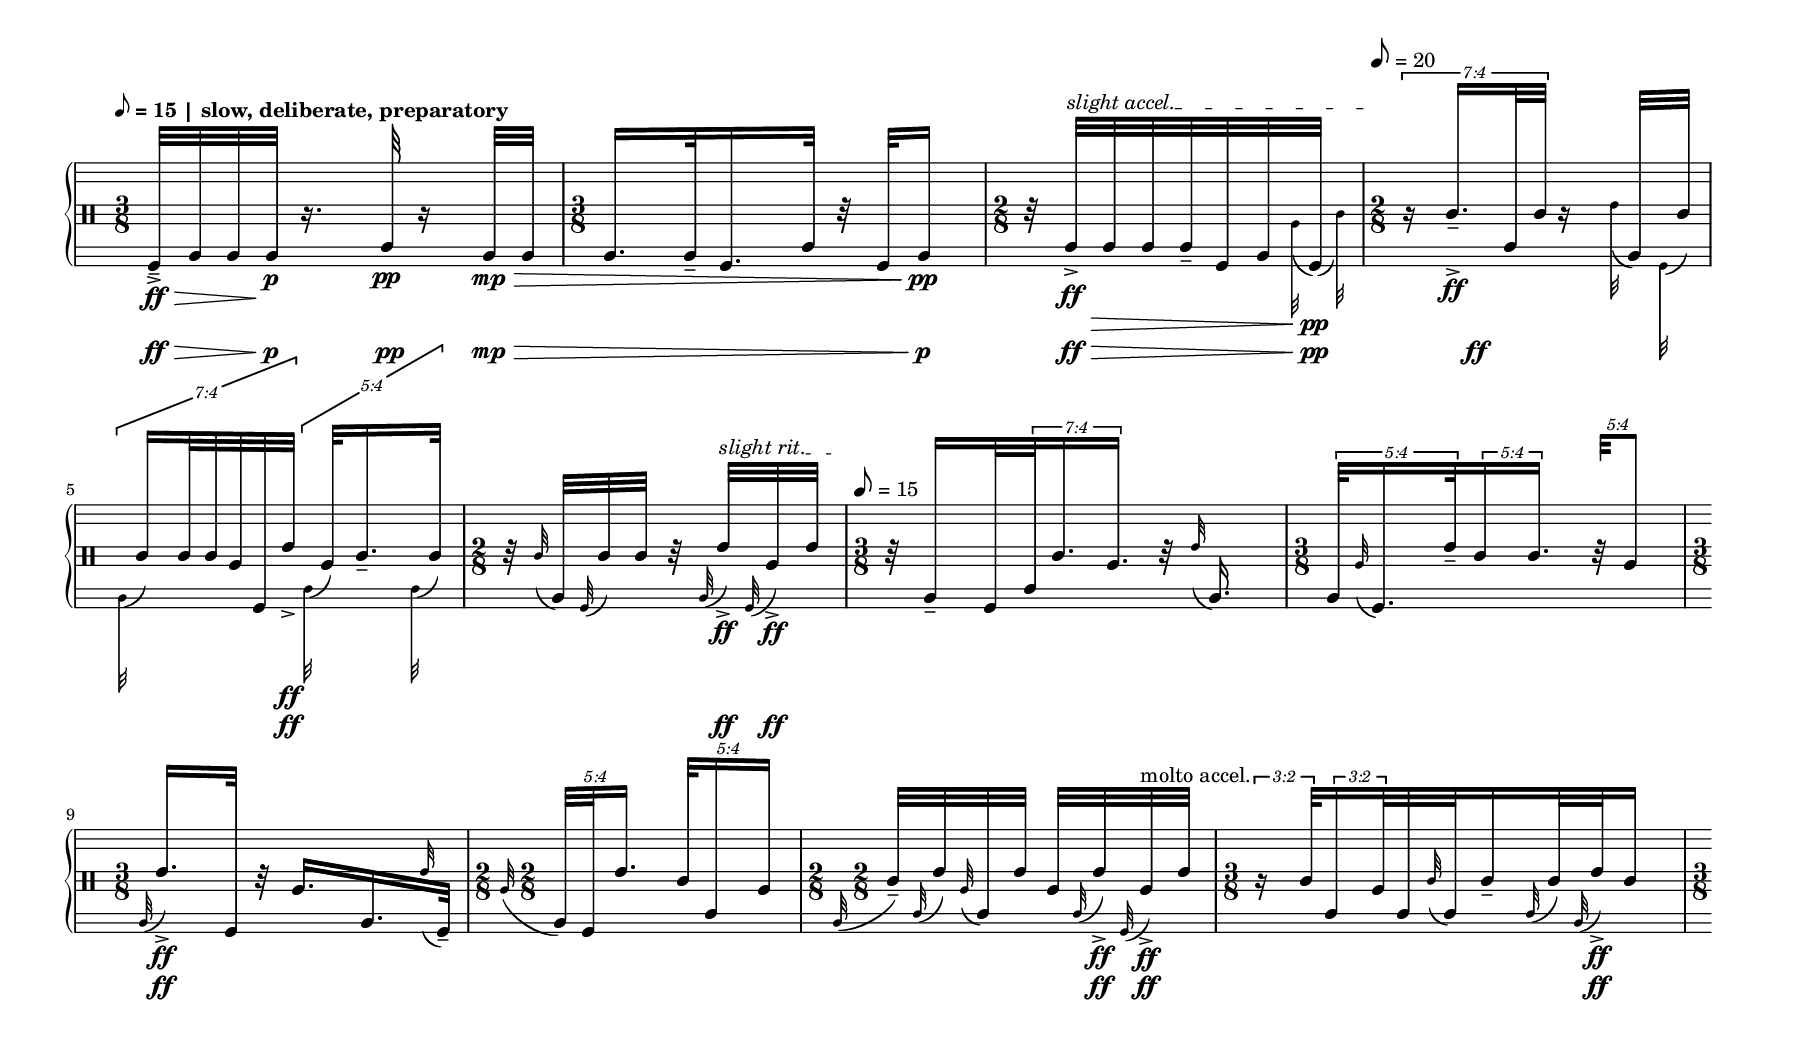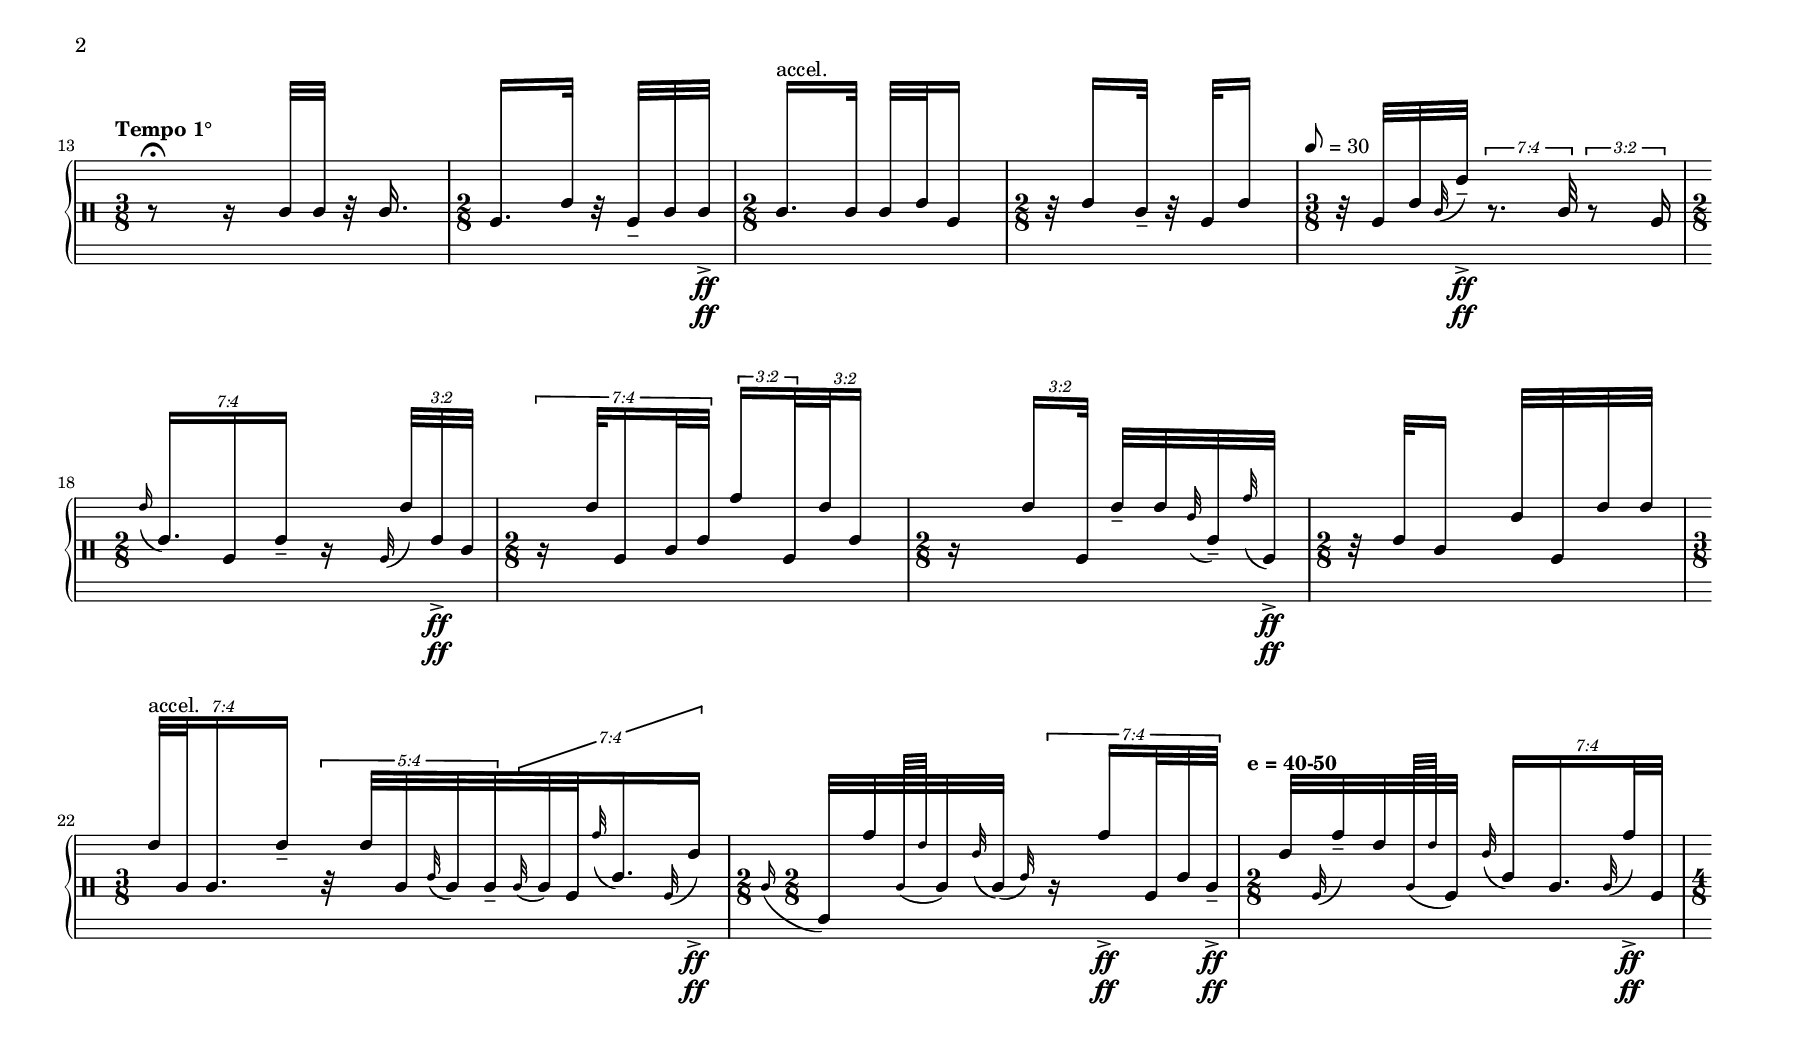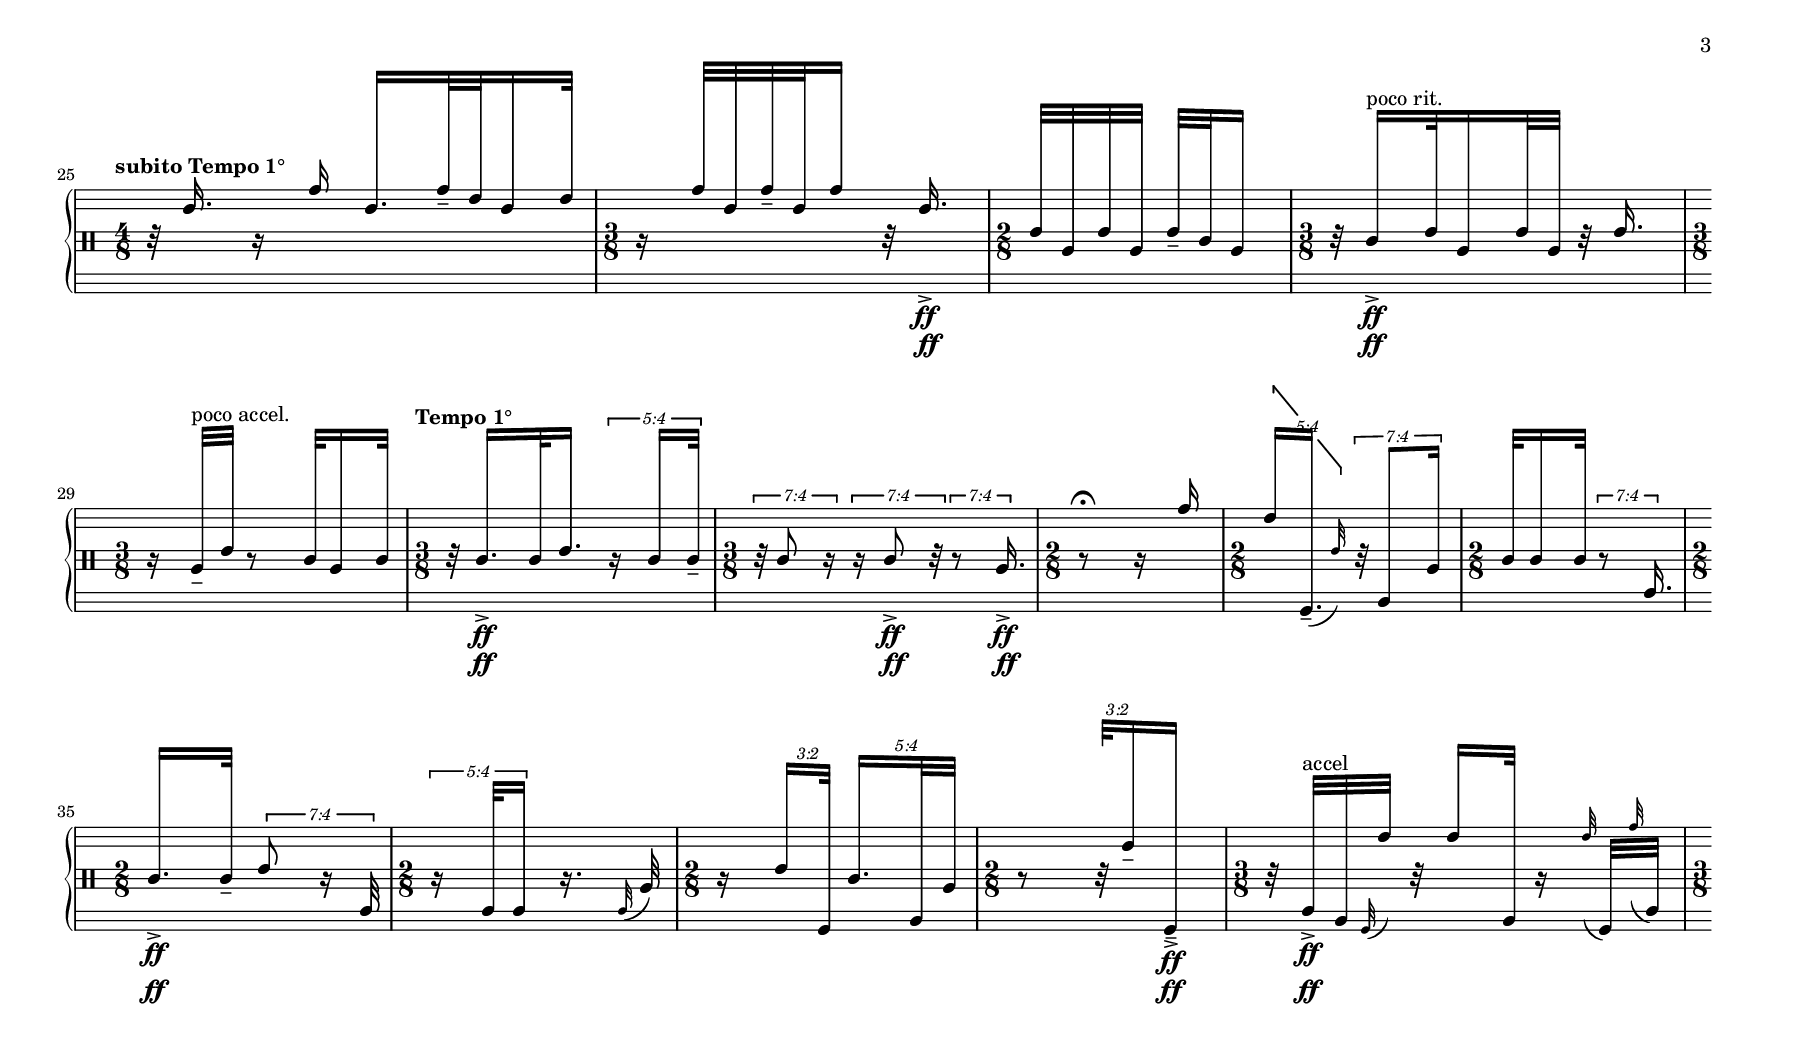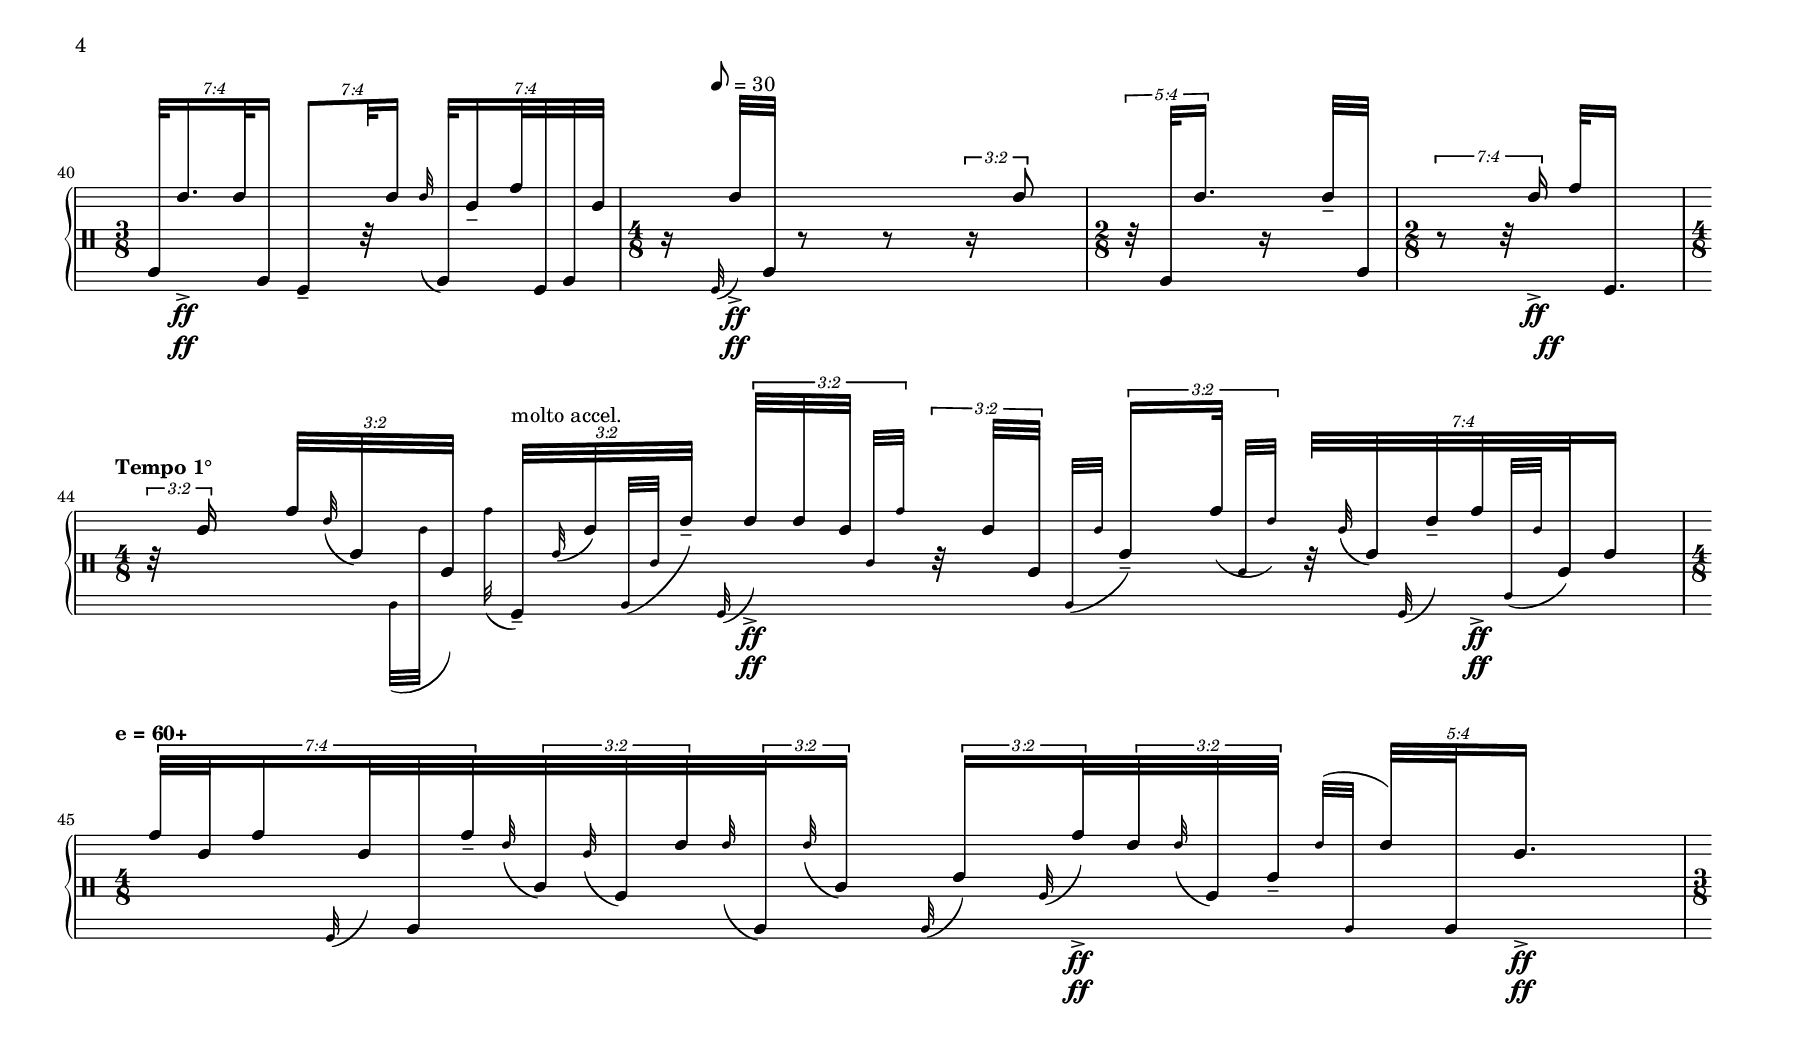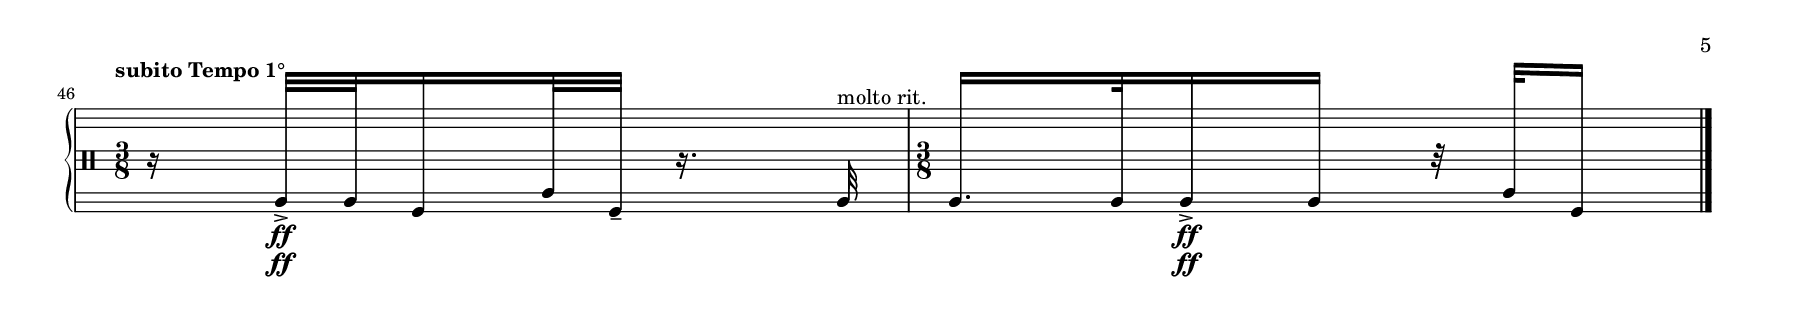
\version "2.19.83"
\language "english"

\version "2.19.83"

aristeiaDynamics = \new Dynamics {
  \time 3/8
  s16.\ff \> s32\p
  s16. s32\pp
  s16 s16\mp\>
  
  \time 3/8
  s4
  s16 s16\p
  
  \time 2/8
  
  s32 s16.\ff \>
  s16. s32\pp
  
  \time 2/8
  
  s16 s16\ff
  s8
  
%  \time 2/8
  
  \tuplet 7/4 { s8. s32\ff }
  s8
  
  \time 2/8
  s8
  s32
  s32 \ff
  s16\ff
  
  \time 3/8
  s4.
  
  \time 3/8
  s4.
  
%  \time 3/8
  s4.\ff
  
   \time 2/8
   s4
   
   \time 2/8
   s8
   s32 s32\ff s16\ff
   
   \time 3/8
   s4
   s32 s16.\ff
   
   %\time 3/8
   s4.
   
   \time 2/8
   s8
   s16. s32\ff
   
   \time 2/8
   s4
   
   \time 2/8
   s4
   
   \time 3/8
   s16. s32\ff s4
   
   %\time 2/8
   s8.
   \tuplet 3/2 { s32 s16\ff}
   
   \time 2/8
   s4
   
   \time 2/8
   s8.. s32\ff
   
   \time 2/8
   s4
   
   %\time 3/8
   s4
   \tuplet 7/4 { s8 s32 s16\ff}
  
  \time 2/8
  s8
  \tuplet 7/4 { s16 s16\ff s16 s32\ff}
    
   \time 2/8
   s8
   \tuplet 7/4 { s8 s32 s16\ff}
   
   %\time 4/8
   s2
   
   \time 3/8
   s4 s32 s16.\ff
   
   \time 2/8
   s4
   
   \time 3/8
   s32 s16.\ff s4
   
   %\time 3/8
   s4.
   
   \time 3/8
   s32 s16.\ff s4
   
   \time 3/8
   s8
   \tuplet 7/4 { s16 s8\ff s32 }
   \tuplet 7/4 { s8 s16.\ff }

  \time 2/8
  s4
  
  \time 2/8
  s4
  
  \time 2/8
  s4

  %\time 2/8
  s4\ff
  
  \time 2/8
  s4
  
  \time 2/8
  s4
  
  \time 2/8
  s8. s16\ff
  
  \time 3/8
  s32 s16.\ff s4
  
  %\time 3/8
  \tuplet 7/4 {
    s32 s16.\ff s16.
  }
  s4
  
  \time 4/8
  s16 s16\ff s8 s4
  
  \time 2/8
  s4
  
  \time 2/8
  \tuplet 7/4 { s8. s32\ff} s8
  
  %|time 4/8
  s8. s16\ff
  s8
  \tuplet 7/4 { s16. s8\ff }
  
  %\time 4/8
  s4
  \tuplet 3/2 { s16 s32\ff } s16
  \tuplet 5/4 { s16 s16.\ff }
  
  %\time 3/8
  s16 s16\ff s4
  
  \time 3/8
  s8 s4\ff
}



#(set-global-staff-size 18)
#(set! paper-alist (cons '("my size" . (cons (* 12 in) (* 9 in))) paper-alist))
\paper {
  #(set-paper-size "my size")
  ragged-last-bottom = ##t
  % line-width = 7.5\in
  left-margin = 0.5\in
  bottom-margin = 1.25\in
  top-margin = 1.25\in
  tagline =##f
  indent = 0
  ragged-right = ##f
  system-system-spacing.minimum-distance = #30
}

setGrace = {
  \once \stemDown
  \once \override Stem.length = #20
}

\score {
  \new PianoStaff <<
    \new Staff {
    \override Staff.Stem.stemlet-length = #1
    \override Score.BarNumber.break-visibility = ##(#f #f #t)
    % \stemDown
    \stemUp
     \override Beam.damping = #20
    \override Stem.details.beamed-lengths = #'(14 14 14 14 14)
    \stopStaff
    \override Staff.StaffSymbol.line-positions = #'(-11 -9 -7 -2 0 2 7 9 11)
    \startStaff
    \clef percussion
    \time 3/8

    %1
    \tempo \markup {
      \teeny \general-align #Y #DOWN \note #"8" #1 "= 15"
      "| slow, deliberate, preparatory"
    }
%    \stemDown
    f,32---> \ff \> a, a, 
    \once \override DynamicText.extra-offset = #'(0 . 2)
    a, \p

    %2
    r16. 
    
    \once \override Stem.length = #26
    c32 \pp

    %3
    r16 a,32 \mp \> a,

    \time 3/8

    %4
    a,16. a,32--

    %5
    f,16. c32


    %6
    r32 f, a,16 \pp

    \time 2/8

    %7
    r32 
    \once \override TextSpanner.bound-details.left.text = "slight accel."
    \once \override TextSpanner.bound-details.right.padding = #5
    \once \override DynamicText.extra-offset = #'(0 . 3)
    c32-> \ff \>  [  \startTextSpan
    c c

    %8
    c-- f, a, 
    \grace {
      \once \override Stem.length = #20
      \once \stemDown a32 (
    } 
    \afterGrace 
    
%    \once \override DynamicText.extra-offset = #'(0 . 2)
    f,32 
    _\pp
    ) _( ] { 
      \once \override Stem.length = #20
      \once \stemDown 
      c'32 )
    } 


    \time 2/8

    %9
    \tempo 8 = 20
    \tuplet 7/4 {
      r16 \stopTextSpan c'16.->-- \ff c32 c'
    }

    % 10
    r16 
    \grace {
      \setGrace
      e'32 ( 
    }
    a, ) 
    \grace {
      \setGrace
      f, ( 
    }
    c' )

    \break

    %11
    \tuplet 7/4 {
      \grace {
        \setGrace
        a,32 ( 
    }
      c'16 ) c'32 c'32 a f, e'-> \ff
    }

    % 12
    \tuplet 5/4 {
      \grace {
         \setGrace
       c32 ( 
      }a32 ) c'16.-- 
      \grace {
        \setGrace
        c32 ( 
        
      }c'32 )
    }
    
    \time 2/8

    %13
    r32 \grace c' ( a, ) \grace f, ( c' ) c'

    %14
    r32 \grace a, ( 
    \once \override TextSpanner.bound-details.left.text = "slight rit."
%    \once \override TextSpanner.bound-details.left.padding = #-5
    \once \override TextSpanner.bound-details.right.padding = #-2
    e'-> \ff) \startTextSpan \grace f, ( a-> \ff) e' \stopTextSpan


    \time 3/8

    % 15
    \tempo 8 = 15
    r32 a,16-- f,32

    % 16
    \tuplet 7/4 {
      c32 c'16. a16.
    }

    % 17
    r32 \grace e'32 ( a,16. )

    \time 3/8

    % 18
    \tuplet 5/4 {
      a,32 \grace a ( f,16. ) e'32--
    }

    % 19
    \tuplet 5/4 {
      c'16 16.
    }

    % 20
    \tuplet 5/4 {
      r32 [ a8 ]
    }

\break
    \time 3/8

    % 21
    \grace a,32 ( e'16.-> \ff) f,32

    % 22
    r32 a16.

    % 23
    a,16. \grace e'32 ( f,32-- )

    \time 2/8

    % 24
    \grace a32 ( \tuplet 5/4 {
      a,32 ) f,32 e'16.
    }

    % 25
    \tuplet 5/4 {
      c'32 c16 a16
    }


    \time 2/8

    %26
    \grace a,32 ( c'-- ) \grace c ( e' ) \grace a ( c ) e'

    %27
    a32 \grace c ( e'-> \ff) \grace f, ( a-> \ff) ^\markup { "molto accel." } e'

    \time 3/8

    % 28
    \tuplet 3/2 { r16 c'32 } \tuplet 3/2 { c16 a32 }

    %29
    c32 \grace c' ( c ) c'16--


    %30
    \grace c32 ( c' ) \grace a, ( e'-> \ff) c'16

  \break
\time 3/8

    %31
    \tempo "Tempo 1°"
    r8 \fermata

    %32
    r16 c'32 c'

    %33
    r32 c'16.

    \time 2/8

    %34
    a16. e'32

    %35
    r32 a32-- c' c'-> \ff


    \time 2/8

    %36
    c'16. ^\markup { "accel." } c'32

    %37
    c'32 e' a16

    \time 2/8

    %38
    r32 e'16 c'32--

    %39
    r32 a32 e'16

    \time 3/8

    %40
    \tempo 8 = 30
    r32 a e' \grace c' ( c''->-- \ff )


    %41
    \tuplet 7/4 {
      r8. c'32
    }

    %42
    \tuplet 3/2 {
      r8 a16
    }
    
    \break

    \time 2/8

    %43
    \grace e'' ( \tuplet 7/4 {
      e'16. ) a16 e'16--
    }

    %44
    r16 \grace a32 ( \tuplet 3/2 { e''32 ) e'-> \ff c' }

    \time 2/8

    %45
    \tuplet 7/4 {
      r16 e''32 a16 c'32 e'
    }

    %46
    \tuplet 3/2 { g''16 a32 } \tuplet 3/2 { e''32 e'16 }

    \time 2/8

    %47
    r16 \tuplet 3/2 { e''16 a32 }

    %48
    e''32-- e'' \grace c'' ( e'-- ) \grace g'' ( a-> \ff )

    \time 2/8

    %49
    r32 e' c'16

    %50
    c''32 a e'' e''

    \time 3/8

\break
    %51
    \tuplet 7/4 {
      e''32 ^\markup { "accel." } c' c'16. e''16--
    }

    %52
    \tuplet 5/4 {
      r32 e'' c' \grace e' ( c' ) c'--
    }

    %53
    \tuplet 7/4 {
      \grace c'32 ( c' ) a \grace g'' ( e'16. ) \grace a32 ( c''16-> \ff )
    }

    \time 2/8

    %54
    \grace c' ( c32 [ ) g'' \grace { c' ( e'' } c' ) \grace c'' ( \afterGrace c' ) ] ( { e' ) }

    %55
    \tuplet 7/4 {
      r16 g''-> \ff a32 e' c'->--
    \ff }

    \time 2/8

    %56
    \tempo "e = 40-50"
    c'' [
    \grace a ( g''-- ) e'' \grace { c' ( e'' } a ) ]

    %57
    \grace c''32 ( \tuplet 7/4 {
      e'16 ) c'16. \grace c'32 ( g''-> \ff ) a32
    }

    \time 4/8

\break
    %58
    \tempo "subito Tempo 1°"
    r32 c''16.

    %59
    r16 g''16

    %60
    c''16. g''32--


    %61
    e''32 c''16 e''32

    \time 3/8

    %62
    r16 g''32 c''32

    %63
    g''-- c'' g''16

    %64
    r32 c''16.-> \ff

    \time 2/8

    %65
    e'32 a e' a


    %66
    e'32-- c' a16

    \time 3/8

    %67
    r32 c'16-> \ff ^\markup { "poco rit." } e'32

    %68
    a16 e'32 a32

    %69
    r32 e'16.

    \time 3/8

    %70
    r16 a32-- ^\markup { "poco accel." } e'32

    %71
    r8

    %72
    c'32 a16 c'32

    \time 3/8

    %73
    \tempo "Tempo 1°"
    r32 c'16.-> \ff

    %74
    c'32 e'16.

    %75
    \tuplet 5/4 {
      r16 c'16 c'32--
    }

    \time 3/8

    %76
    \tuplet 7/4 {
      r32 c'8 r16
    }

    %77
    \tuplet 7/4 {
      r16 c'8-> \ff r32
    }

    %78
    \tuplet 7/4 {
      r8 a16.->
    \ff }

    \time 2/8

    %79
    r8 \fermata

    %80
    r16 g''16



    \time 2/8
    %81
    \tuplet 5/4 {
      e''16 \afterGrace f,16.-- ( { e'32 )}
    }

    %82
    \tuplet 7/4 {
      r32 a,8 a16
    }

    \time 2/8

    %83
    c'32 16 32

    %84
    \tuplet 7/4 {
      r8 c16.
    }

\break
    \time 2/8

    %85
    c'16.-> \ff 32--


    %86
    \tuplet 7/4 {
      e'8 r16 c32
    }

    \time 2/8
    %87
    \tuplet 5/4 {
      r16 c32 c16
    }

    %88
    r16. \grace c32 ( a )

    \time 2/8

    %89
    r16 \tuplet 3/2 { e'16 f,32 }

    %90
    \tuplet 5/4 {
      c'16. a,32 a32
    }


    \time 2/8
    %91
    r8

    %92
    \tuplet 3/2 { r32 [ c''16--  } f,16->-- \ff ]

    \time 3/8

    %93
    r32 c-> \ff ^\markup { "accel" } a, \grace f,32 ( e'' )

    %94
    r32 e''16 a,32

    %95
    r16 \grace e''32 ( f, ) \grace g'' ( c )


    \break
    \time 3/8

    %96
    \tuplet 7/4 {
      c32 e''16.-> \ff e''32 a,16
    }

    %97
    \tuplet 7/4 {
      f,8-- [ r32 e''16 ]
    }

    %98
    \grace e''32 ( \tuplet 7/4 {
      a,32 ) c''16-- g''32 f, a, c''
    }
    
    \time 4/8

    %99
    r16
    \tempo 8 = 30
    \grace f,32 (
    e''-> \ff ) c

    %100
    r8

    %101
    r8

    %102
    \tuplet 3/2 { r16 e''8 }

    \time 2/8
    %103
    \tuplet 5/4 {
      r32 a,32 e''16.
    }

    %104
    r16 e''32-- c

    \time 2/8
    %105
    \tuplet 7/4 {
      r8 r32 e''16->
    \ff }


    %106
    g''32 f,16.

\break
    \time 4/8
    %107
    \tempo "Tempo 1°"
    \tuplet 3/2 { r32 c''16 }
    \tuplet 3/2 {
      g''32 [ \grace e'' ( e' ) 
      \grace { 
       \setGrace
       a, ( \setGrace c'' 
      } 
      a ) ]
    }

    %108
    \grace {
      \setGrace
      g''32 ( 
    }\tuplet 3/2 {
      f,32-- ) [
      ^\markup { "molto accel." }
      \grace e' ( c'' ) \grace { a, ( c' } e''-- ) ]
    }
    \grace f,32 ( \tuplet 3/2 {
      e''-> \ff [ ) e'' \afterGrace c'' ] { c'32 g'' }
    }

    %109
    \tuplet 3/2 {
      r32 c'' a
    }
    \grace { a,32 ( c'' }
    \tuplet 3/2 {
      e'16-- ) \afterGrace g''32 ( { a e'' ) }
    }

    %110
    \tuplet 7/4 {
      r32 [ \grace c''32 ( e'32  ) \grace f, ( e''-- ) g''-> \ff \grace { c ( c'' } a ) e'16 ]
    }


\break
    \time 4/8
    %111
    \tempo "e = 60+"
    \tuplet 7/4 {
      g''32 c'' g''16 \grace f,32 ( c'' ) a, g''--
    }

    %112
    \grace e''32 ( \tuplet 3/2 {
      c' ) \grace c'' ( a ) e''
    }
    \grace e'' ( \tuplet 3/2 {
      a, ) \grace e'' ( c'16 )
    }

    %113
    \grace a,32 ( \tuplet 3/2 {
      e'16 ) \grace a32 ( g''32-> \ff )
    }
    \tuplet 3/2 {
      e''32 \grace e'' ( a ) e'--
    }

    %114
    \grace { e''32 ^( a,32 } \tuplet 5/4 {
      e''32 ) a, c''16.->
    \ff }

  \break
    \time 3/8
    %115
    \tempo "subito Tempo 1°"
    r16 a,32-> \ff 32


    %116
    f,16 c32 f,--

    %117
    r16. a,32 ^\markup { "molto rit." }

    \time 3/8
    %118
    a,16. 32

    %119
    a,16-> \ff a,16

    %120
    r32 c32 f,16

    \bar "|."
  }
  \aristeiaDynamics
  >>
  \layout {

    \context {
      \Voice
      \override TupletNumber.text = #tuplet-number::calc-fraction-text
      \override TupletBracket.breakable = ##t
      \remove "Forbid_line_break_engraver"
      \remove "Tuplet_bracket_engraver"
      \override Beam.breakable = ##t
      \override Glissando.breakable = ##t
    }

  }
}
